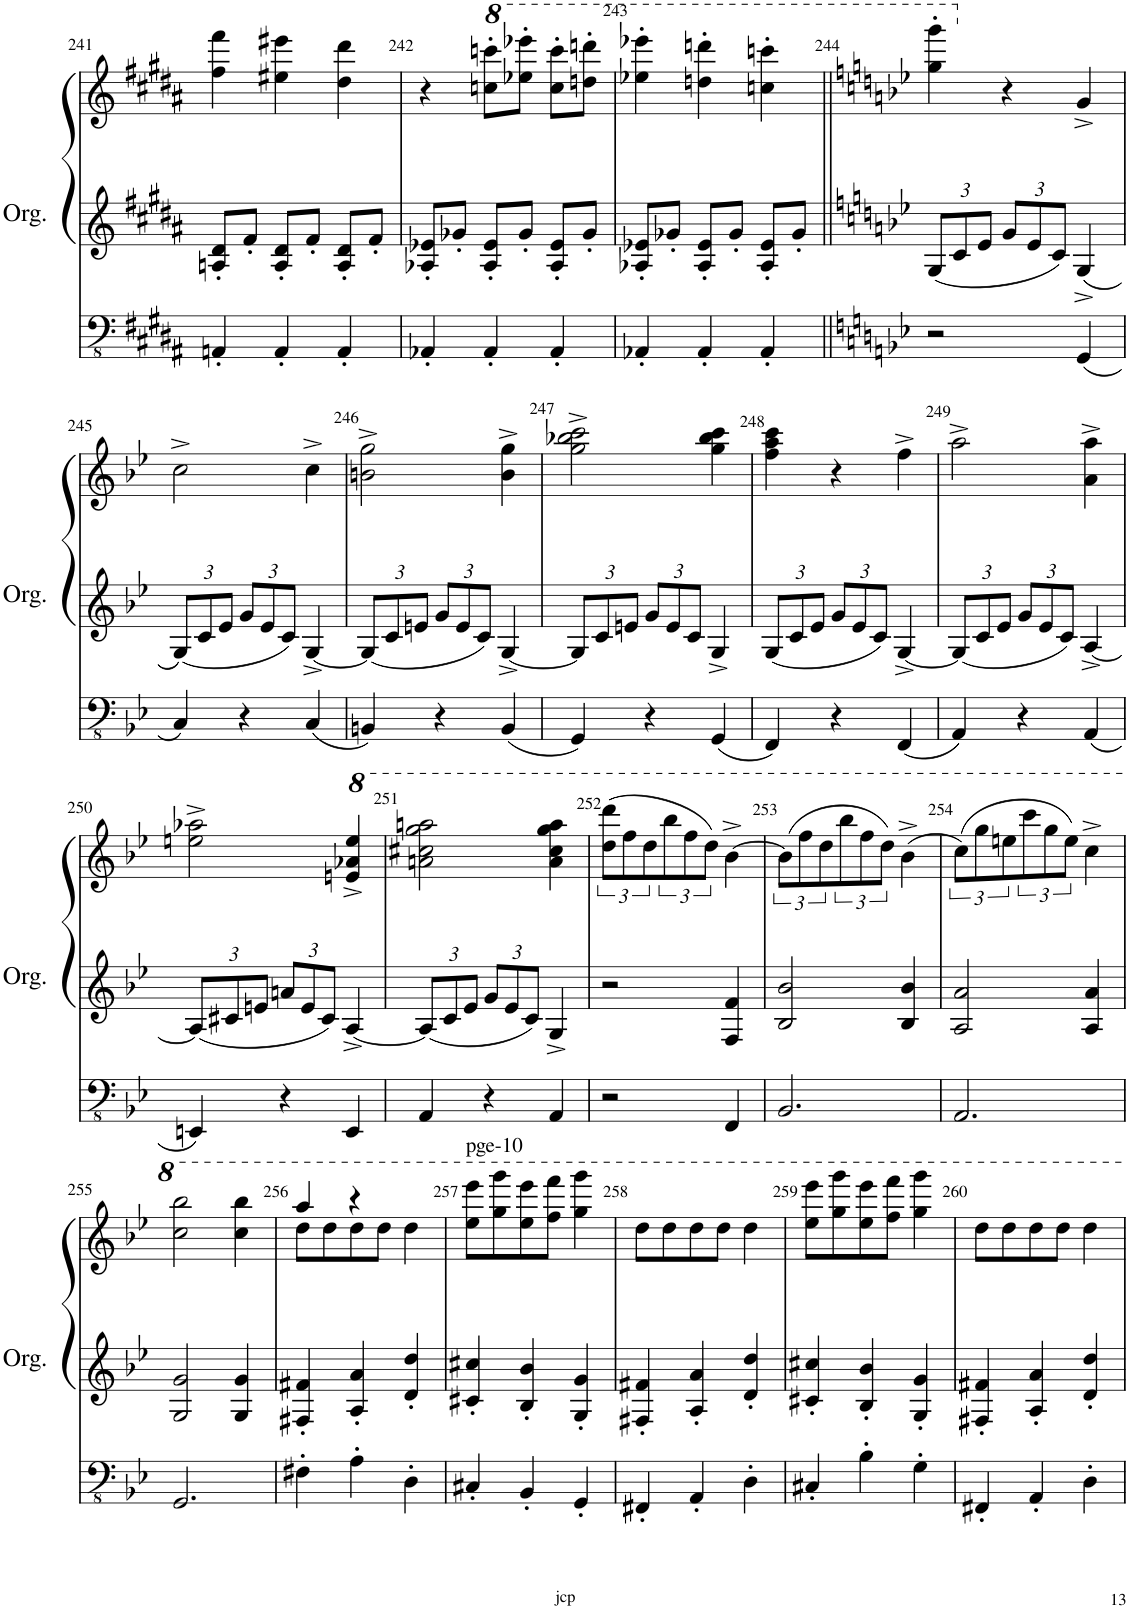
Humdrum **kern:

**kern	**kern	**kern
*part1	*part1	*part1
*staff3	*staff2	*staff1
*I"Orgue à tuyaux	*	*
*I'Org.	*	*
!!LO:PB:g=z
*clefFv4	*clefF4	*clefG2
*k[f#c#g#d#a#]	*k[f#c#g#d#a#]	*k[f#c#g#d#a#]
*M3/4	*M3/4	*M3/4
=241	=241	=241
4AAAn'/	8An/' 8d#/'L	4ff#\ 4fff#\
.	8f#'/J	.
4AAA'/	8A/' 8d#/'L	4ee#X\ 4eee#X\
.	8f#'/J	.
4AAA'/	8A/' 8d#/'L	4dd#\ 4ddd#\
.	8f#'/J	.
=242	=242	=242
4AAA-X'/	8A-X/' 8e-X/'L	4r
.	8g-X'/J	.
*	*	*8va
4AAA-'/	8A-/' 8e-/'L	8cccn\' 8ccccn\'L
.	8g-'/J	8eee-X\' 8eeee-X\'J
4AAA-'/	8A-/' 8e-/'L	8ccc\' 8cccc\'L
.	8g-'/J	8dddn\' 8ddddn\'J
=243	=243	=243
4AAA-X'/	8A-X/' 8e-X/'L	4eee-X\' 4eeee-X\'
.	8g-X'/J	.
4AAA-'/	8A-/' 8e-/'L	4dddn\' 4ddddn\'
.	8g-'/J	.
4AAA-'/	8A-/' 8e-/'L	4cccn\' 4ccccn\'
.	8g-'/J	.
=244||	=244||	=244||
*k[b-e-]	*k[b-e-]	*k[b-e-]
*	*Xbrackettup	*
2r	12G/L	4ggg\' 4gggg\'
.	12c/	.
.	12e-/J	.
*	*	*X8va
.	12g/L	4r
.	12e-/	.
.	12c/J	.
4GGG/	4G^/	4g^/
!!LO:LB:g=z
=245	=245	=245
4CC/	12G/L	2cc^\
.	12c/	.
.	12e-/J	.
4r	12g/L	.
.	12e-/	.
.	12c/J	.
4CC/	[4G^/	4cc^\
=246	=246	=246
4BBBn/	12G/L]	2bn\^ 2gg\^
.	12c/	.
.	12en/J	.
4r	12g/L	.
.	12e/	.
.	12c/J	.
4BBB/	[4G^/	4b\^ 4gg\^
=247	=247	=247
4GGG/	12G/L]	2gg\^ 2bb-X\^ 2ccc\^
.	12c/	.
.	12en/J	.
4r	12g/L	.
.	12e/	.
.	12c/J	.
4GGG/	4G^/	4gg\ 4bb-\ 4ccc\
=248	=248	=248
4FFF/	12G/L	4ff\ 4aa\ 4ccc\
.	12c/	.
.	12e-/J	.
4r	12g/L	4r
.	12e-/	.
.	12c/J	.
4FFF/	[4G^/	4ff^\
=249	=249	=249
4AAA/	12G/L]	2aa^\
.	12c/	.
.	12e-/J	.
4r	12g/L	.
.	12e-/	.
.	12c/J	.
4AAA/	[4A^/	4a\^ 4aa\^
!!LO:LB:g=z
=250	=250	=250
4EEEn/	12A/L]	2een\^ 2aa-X\^
.	12c#X/	.
.	12en/J	.
4r	12an/L	.
.	12e/	.
.	12c#/J	.
4EEE/	[4A^/	4een/^ 4aa-X/^ 4eee/^
=251	=251	=251
4AAA/	12A/L]	2aan\ 2ccc#X\ 2ggg\ 2aaan\
.	12c/	.
.	12e-/J	.
4r	12g/L	.
.	12e-/	.
.	12c/J	.
4AAA/	4G^/	4aa\ 4ccc#\ 4ggg\ 4aaa\
=252	=252	=252
2r	2r	(12ddd\ 12dddd\L
.	.	12fff\
.	.	12ddd\
.	.	12bbb-\
.	.	12fff\
.	.	12ddd\J)
4FFF/	4F/ 4f/	[4bb-^\
=253	=253	=253
2.BBB-/	2B-/ 2b-/	(12bb-\L]
.	.	12fff\
.	.	12ddd\
.	.	12bbb-\
.	.	12fff\
.	.	12ddd\J)
.	4B-/ 4b-/	(4bb-^\
=254	=254	=254
2.AAA/	2A/ 2a/	(12ccc\L)
.	.	12ggg\
.	.	12eeen\
.	.	12cccc\
.	.	12ggg\
.	.	12eee\J)
.	4A/ 4a/	4ccc^\
!!LO:LB:g=z
=255	=255	=255
2.GGG/	2G/ 2g/	2ccc\ 2bbb-\
.	4G/ 4g/	4ccc\ 4bbb-\
=256	=256	=256
*	*	*^
4FF#X'\	4F#X/' 4f#X/'	4aaa/	8ddd\L
.	.	.	8ddd\
4AA'\	4A/' 4a/'	4r	8ddd\
.	.	.	8ddd\J
4DD'\	4d/' 4dd/'	4ddd\	4ryy
=257	=257	=257	=257
!	!	!LO:TX:a:t=pge-10	!
*	*	*v	*v
4CC#X'/	4c#X/' 4cc#X/'	8eee-\ 8eeee-\L
.	.	8ggg\ 8gggg\
4BBB-'/	4B-/' 4b-/'	8eee-\ 8eeee-\
.	.	8fff\ 8ffff\J
4GGG'/	4G/' 4g/'	4ggg\ 4gggg\
=258	=258	=258
4FFF#X'/	4F#X/' 4f#X/'	8ddd\L
.	.	8ddd\
4AAA'/	4A/' 4a/'	8ddd\
.	.	8ddd\J
4DD'\	4d/' 4dd/'	4ddd\
=259	=259	=259
4CC#X'/	4c#X/' 4cc#X/'	8eee-\ 8eeee-\L
.	.	8ggg\ 8gggg\
4BB-'\	4B-/' 4b-/'	8eee-\ 8eeee-\
.	.	8fff\ 8ffff\J
4GG'\	4G/' 4g/'	4ggg\ 4gggg\
=260	=260	=260
4FFF#X'/	4F#X/' 4f#X/'	8ddd\L
.	.	8ddd\
4AAA'/	4A/' 4a/'	8ddd\
.	.	8ddd\J
4DD'\	4d/' 4dd/'	4ddd\
=	=	=
*-	*-	*-
